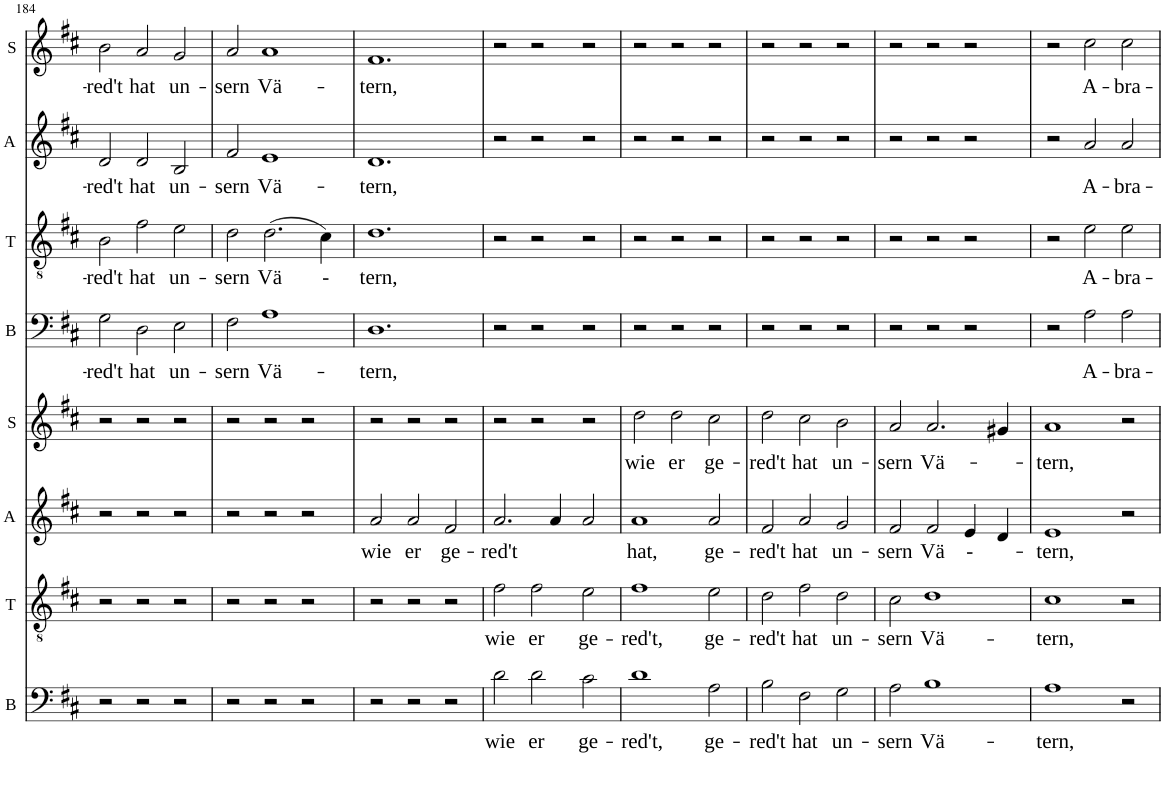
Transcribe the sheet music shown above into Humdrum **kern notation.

**kern	**text	**kern	**text	**kern	**text	**kern	**text	**kern	**text	**kern	**text	**kern	**text	**kern	**text
*part8	*part8	*part7	*part7	*part6	*part6	*part5	*part5	*part4	*part4	*part3	*part3	*part2	*part2	*part1	*part1
*staff8	*staff8	*staff7	*staff7	*staff6	*staff6	*staff5	*staff5	*staff4	*staff4	*staff3	*staff3	*staff2	*staff2	*staff1	*staff1
*I"B	*	*I"T	*	*I"A	*	*I"S	*	*I"B	*	*I"T	*	*I"A	*	*I"S	*
*I'B	*	*I'T	*	*I'A	*	*I'S	*	*I'B	*	*I'T	*	*I'A	*	*I'S	*
!!LO:PB:g=z
*clefF4	*	*clefGv2	*	*clefG2	*	*clefG2	*	*clefF4	*	*clefGv2	*	*clefG2	*	*clefG2	*
*k[f#c#]	*	*k[f#c#]	*	*k[f#c#]	*	*k[f#c#]	*	*k[f#c#]	*	*k[f#c#]	*	*k[f#c#]	*	*k[f#c#]	*
*M3/2	*	*M3/2	*	*M3/2	*	*M3/2	*	*M3/2	*	*M3/2	*	*M3/2	*	*M3/2	*
=184	=184	=184	=184	=184	=184	=184	=184	=184	=184	=184	=184	=184	=184	=184	=184
!	!	!	!	!	!	!	!	!	!LO:LY:b	!	!LO:LY:b	!	!LO:LY:b	!	!LO:LY:b
2r	.	2r	.	2r	.	2r	.	2G\	red't	2B\	red't	2d/	red't	2b\	red't
!	!	!	!	!	!	!	!	!	!LO:LY:b	!	!LO:LY:b	!	!LO:LY:b	!	!LO:LY:b
2r	.	2r	.	2r	.	2r	.	2D\	hat	2f#\	hat	2d/	hat	2a/	hat
!	!	!	!	!	!	!	!	!	!LO:LY:b	!	!LO:LY:b	!	!LO:LY:b	!	!LO:LY:b
2r	.	2r	.	2r	.	2r	.	2E\	un-	2e\	un-	2B/	un-	2g/	un-
=185	=185	=185	=185	=185	=185	=185	=185	=185	=185	=185	=185	=185	=185	=185	=185
!	!	!	!	!	!	!	!	!	!LO:LY:b	!	!LO:LY:b	!	!LO:LY:b	!	!LO:LY:b
2r	.	2r	.	2r	.	2r	.	2F#\	sern	2d\	sern	2f#/	sern	2a/	sern
!	!	!	!	!	!	!	!	!	!LO:LY:b	!	!LO:LY:b	!	!LO:LY:b	!	!LO:LY:b
2r	.	2r	.	2r	.	2r	.	1A	Vä-	(2.d\	Vä	1e	Vä-	1a	Vä-
2r	.	2r	.	2r	.	2r	.	.	.	.	.	.	.	.	.
!	!	!	!	!	!	!	!	!	!	!	!LO:LY:b	!	!	!	!
.	.	.	.	.	.	.	.	.	.	4c#\)	-	.	.	.	.
=186	=186	=186	=186	=186	=186	=186	=186	=186	=186	=186	=186	=186	=186	=186	=186
!	!	!	!	!	!LO:LY:b	!	!	!	!LO:LY:b	!	!LO:LY:b	!	!LO:LY:b	!	!LO:LY:b
2r	.	2r	.	2a/	wie	2r	.	1.D	tern,	1.d	tern,	1.d	tern,	1.f#	tern,
!	!	!	!	!	!LO:LY:b	!	!	!	!	!	!	!	!	!	!
2r	.	2r	.	2a/	er	2r	.	.	.	.	.	.	.	.	.
!	!	!	!	!	!LO:LY:b	!	!	!	!	!	!	!	!	!	!
2r	.	2r	.	2f#/	ge-	2r	.	.	.	.	.	.	.	.	.
=187	=187	=187	=187	=187	=187	=187	=187	=187	=187	=187	=187	=187	=187	=187	=187
!	!LO:LY:b	!	!LO:LY:b	!	!LO:LY:b	!	!	!	!	!	!	!	!	!	!
2d\	wie	2f#\	wie	2.a/	red't	2r	.	2r	.	2r	.	2r	.	2r	.
!	!LO:LY:b	!	!LO:LY:b	!	!	!	!	!	!	!	!	!	!	!	!
2d\	er	2f#\	er	.	.	2r	.	2r	.	2r	.	2r	.	2r	.
.	.	.	.	4a/	.	.	.	.	.	.	.	.	.	.	.
!	!LO:LY:b	!	!LO:LY:b	!	!	!	!	!	!	!	!	!	!	!	!
2c#\	ge-	2e\	ge-	2a/	.	2r	.	2r	.	2r	.	2r	.	2r	.
=188	=188	=188	=188	=188	=188	=188	=188	=188	=188	=188	=188	=188	=188	=188	=188
!	!LO:LY:b	!	!LO:LY:b	!	!LO:LY:b	!	!LO:LY:b	!	!	!	!	!	!	!	!
1d	red't,	1f#	red't,	1a	hat,	2dd\	wie	2r	.	2r	.	2r	.	2r	.
!	!	!	!	!	!	!	!LO:LY:b	!	!	!	!	!	!	!	!
.	.	.	.	.	.	2dd\	er	2r	.	2r	.	2r	.	2r	.
!	!LO:LY:b	!	!LO:LY:b	!	!LO:LY:b	!	!LO:LY:b	!	!	!	!	!	!	!	!
2A\	ge-	2e\	ge-	2a/	ge-	2cc#\	ge-	2r	.	2r	.	2r	.	2r	.
=189	=189	=189	=189	=189	=189	=189	=189	=189	=189	=189	=189	=189	=189	=189	=189
!	!LO:LY:b	!	!LO:LY:b	!	!LO:LY:b	!	!LO:LY:b	!	!	!	!	!	!	!	!
2B\	red't	2d\	red't	2f#/	red't	2dd\	red't	2r	.	2r	.	2r	.	2r	.
!	!LO:LY:b	!	!LO:LY:b	!	!LO:LY:b	!	!LO:LY:b	!	!	!	!	!	!	!	!
2F#\	hat	2f#\	hat	2a/	hat	2cc#\	hat	2r	.	2r	.	2r	.	2r	.
!	!LO:LY:b	!	!LO:LY:b	!	!LO:LY:b	!	!LO:LY:b	!	!	!	!	!	!	!	!
2G\	un-	2d\	un-	2g/	un-	2b\	un-	2r	.	2r	.	2r	.	2r	.
=190	=190	=190	=190	=190	=190	=190	=190	=190	=190	=190	=190	=190	=190	=190	=190
!	!LO:LY:b	!	!LO:LY:b	!	!LO:LY:b	!	!LO:LY:b	!	!	!	!	!	!	!	!
2A\	sern	2c#\	sern	2f#/	sern	2a/	sern	2r	.	2r	.	2r	.	2r	.
!	!LO:LY:b	!	!LO:LY:b	!	!LO:LY:b	!	!LO:LY:b	!	!	!	!	!	!	!	!
1B	Vä-	1d	Vä-	2f#/	Vä	2.a/	Vä-	2r	.	2r	.	2r	.	2r	.
!	!	!	!	!	!LO:LY:b	!	!	!	!	!	!	!	!	!	!
.	.	.	.	4e/	-	.	.	2r	.	2r	.	2r	.	2r	.
.	.	.	.	4d/	.	4g#X/	.	.	.	.	.	.	.	.	.
=191	=191	=191	=191	=191	=191	=191	=191	=191	=191	=191	=191	=191	=191	=191	=191
!	!LO:LY:b	!	!LO:LY:b	!	!LO:LY:b	!	!LO:LY:b	!	!	!	!	!	!	!	!
1A	tern,	1c#	tern,	1e	tern,	1a	tern,	2r	.	2r	.	2r	.	2r	.
!	!	!	!	!	!	!	!	!	!LO:LY:b	!	!LO:LY:b	!	!LO:LY:b	!	!LO:LY:b
.	.	.	.	.	.	.	.	2A\	A-	2e\	A-	2a/	A-	2cc#\	A-
!	!	!	!	!	!	!	!	!	!LO:LY:b	!	!LO:LY:b	!	!LO:LY:b	!	!LO:LY:b
2r	.	2r	.	2r	.	2r	.	2A\	bra-	2e\	bra-	2a/	bra-	2cc#\	bra-
=	=	=	=	=	=	=	=	=	=	=	=	=	=	=	=
*-	*-	*-	*-	*-	*-	*-	*-	*-	*-	*-	*-	*-	*-	*-	*-
